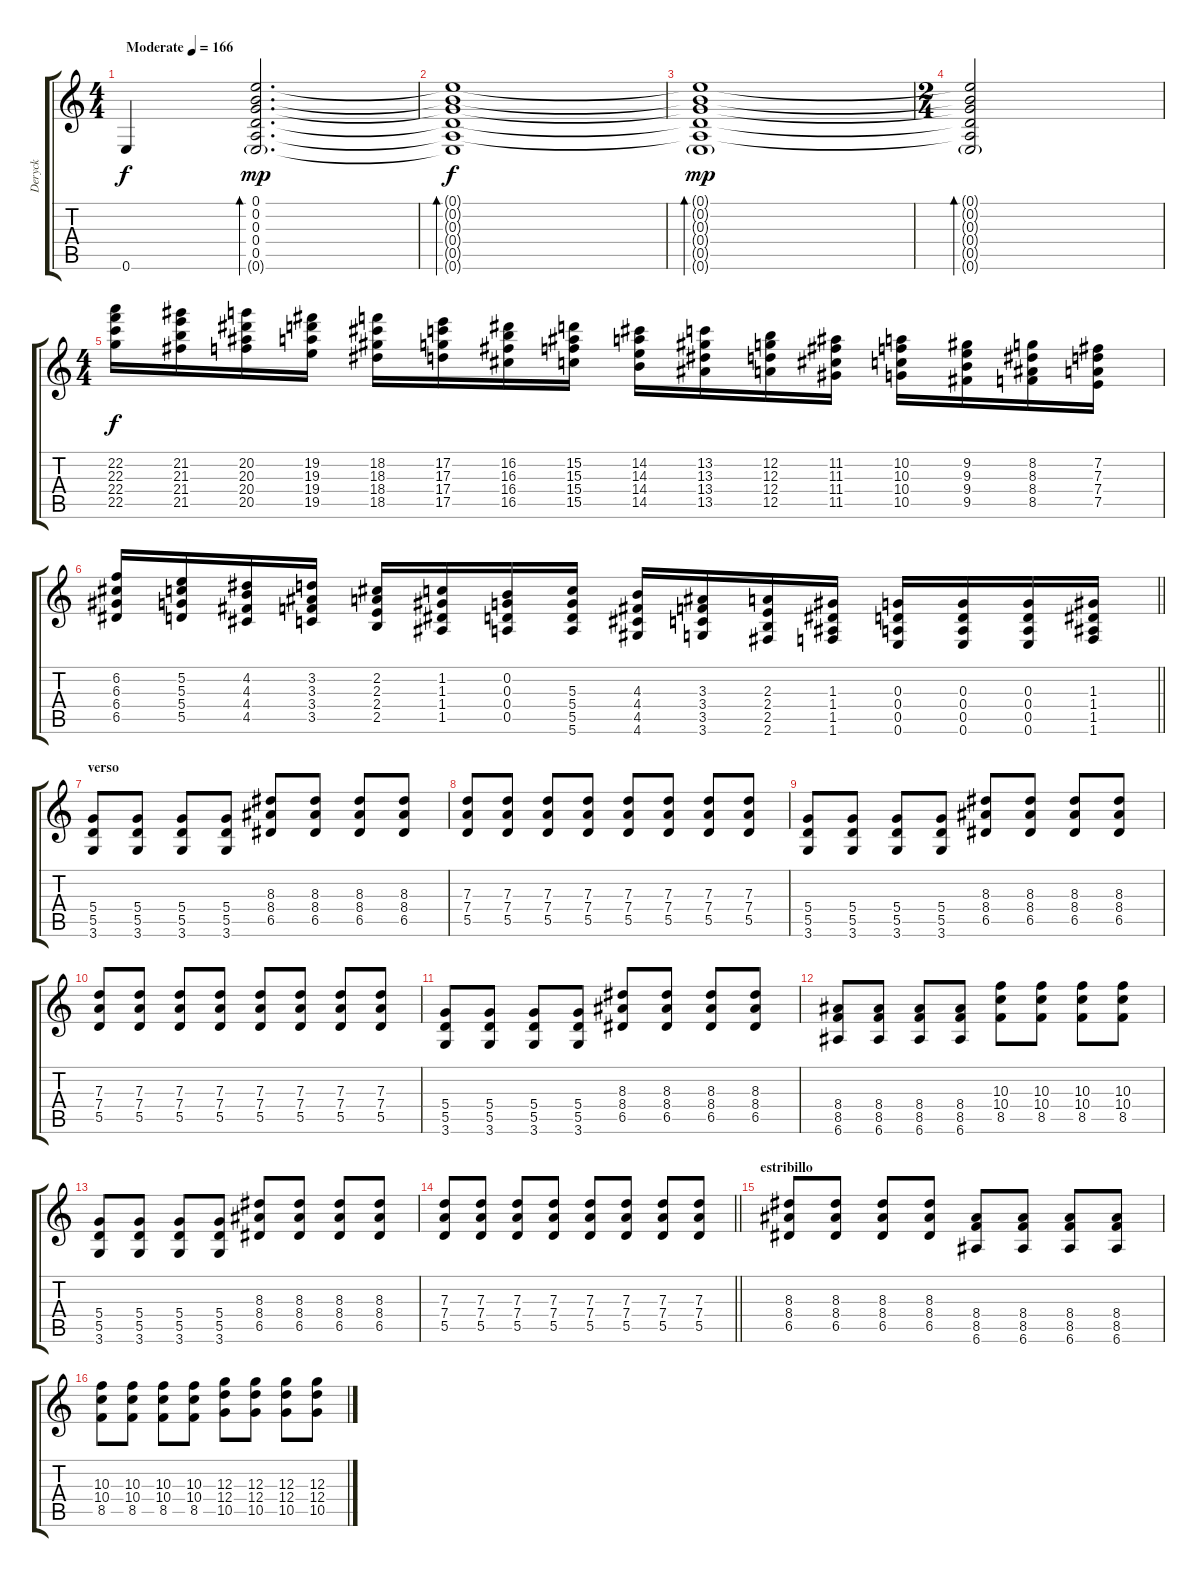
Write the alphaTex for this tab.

\track ("Deryck" "Deryck") {instrument overdrivenguitar}
\staff {score tabs}
\tuning (E4 B3 G3 D3 A2 E2) {hide}
\ts (4 4)
\tempo (166 "Moderate")
\clef g2
\ks c
0.6.4{dy f instrument overdrivenguitar} (0.1 0.2 0.3 0.4 0.5 0.6{g}).2{d bd 240 dy mp} |
(0.1{t} 0.2{t} 0.3{t} 0.4{t} 0.5{t} 0.6{t}).1{bd 240 dy f} |
(0.1{t} 0.2{t} 0.3{t} 0.4{t} 0.5{t} 0.6{g}).1{bd 240 dy mp} |
\ts (2 4)
(0.1{t} 0.2{t} 0.3{t} 0.4{t} 0.5{t} 0.6{g}).2{bd 240} |
\ts (4 4)
(22.2 22.3 22.4 22.5).16{dy f} (21.2 21.3 21.4 21.5).16 (20.2 20.3 20.4 20.5).16 (19.2 19.3 19.4 19.5).16 (18.2 18.3 18.4 18.5).16 (17.2 17.3 17.4 17.5).16 (16.2 16.3 16.4 16.5).16 (15.2 15.3 15.4 15.5).16 (14.2 14.3 14.4 14.5).16 (13.2 13.3 13.4 13.5).16 (12.2 12.3 12.4 12.5).16 (11.2 11.3 11.4 11.5).16 (10.2 10.3 10.4 10.5).16 (9.2 9.3 9.4 9.5).16 (8.2 8.3 8.4 8.5).16 (7.2 7.3 7.4 7.5).16 |
\barLineRight lightlight
(6.2 6.3 6.4 6.5).16 (5.2 5.3 5.4 5.5).16 (4.2 4.3 4.4 4.5).16 (3.2 3.3 3.4 3.5).16 (2.2 2.3 2.4 2.5).16 (1.2 1.3 1.4 1.5).16 (0.2 0.3 0.4 0.5).16 (5.3 5.4 5.5 5.6).16 (4.3 4.4 4.5 4.6).16 (3.3 3.4 3.5 3.6).16 (2.3 2.4 2.5 2.6).16 (1.3 1.4 1.5 1.6).16 (0.3 0.4 0.5 0.6).16 (0.3 0.4 0.5 0.6).16 (0.3 0.4 0.5 0.6).16 (1.3 1.4 1.5 1.6).16 |
\section ("" "verso")
(5.4 5.5 3.6).8 (5.4 5.5 3.6).8 (5.4 5.5 3.6).8 (5.4 5.5 3.6).8 (8.3 8.4 6.5).8 (8.3 8.4 6.5).8 (8.3 8.4 6.5).8 (8.3 8.4 6.5).8 |
(7.3 7.4 5.5).8 (7.3 7.4 5.5).8 (7.3 7.4 5.5).8 (7.3 7.4 5.5).8 (7.3 7.4 5.5).8 (7.3 7.4 5.5).8 (7.3 7.4 5.5).8 (7.3 7.4 5.5).8 |
(5.4 5.5 3.6).8 (5.4 5.5 3.6).8 (5.4 5.5 3.6).8 (5.4 5.5 3.6).8 (8.3 8.4 6.5).8 (8.3 8.4 6.5).8 (8.3 8.4 6.5).8 (8.3 8.4 6.5).8 |
(7.3 7.4 5.5).8 (7.3 7.4 5.5).8 (7.3 7.4 5.5).8 (7.3 7.4 5.5).8 (7.3 7.4 5.5).8 (7.3 7.4 5.5).8 (7.3 7.4 5.5).8 (7.3 7.4 5.5).8 |
(5.4 5.5 3.6).8 (5.4 5.5 3.6).8 (5.4 5.5 3.6).8 (5.4 5.5 3.6).8 (8.3 8.4 6.5).8 (8.3 8.4 6.5).8 (8.3 8.4 6.5).8 (8.3 8.4 6.5).8 |
(8.4 8.5 6.6).8 (8.4 8.5 6.6).8 (8.4 8.5 6.6).8 (8.4 8.5 6.6).8 (10.3 10.4 8.5).8 (10.3 10.4 8.5).8 (10.3 10.4 8.5).8 (10.3 10.4 8.5).8 |
(5.4 5.5 3.6).8 (5.4 5.5 3.6).8 (5.4 5.5 3.6).8 (5.4 5.5 3.6).8 (8.3 8.4 6.5).8 (8.3 8.4 6.5).8 (8.3 8.4 6.5).8 (8.3 8.4 6.5).8 |
\barLineRight lightlight
(7.3 7.4 5.5).8 (7.3 7.4 5.5).8 (7.3 7.4 5.5).8 (7.3 7.4 5.5).8 (7.3 7.4 5.5).8 (7.3 7.4 5.5).8 (7.3 7.4 5.5).8 (7.3 7.4 5.5).8 |
\section ("" "estribillo")
(8.3 8.4 6.5).8 (8.3 8.4 6.5).8 (8.3 8.4 6.5).8 (8.3 8.4 6.5).8 (8.4 8.5 6.6).8 (8.4 8.5 6.6).8 (8.4 8.5 6.6).8 (8.4 8.5 6.6).8 |
(10.3 10.4 8.5).8 (10.3 10.4 8.5).8 (10.3 10.4 8.5).8 (10.3 10.4 8.5).8 (12.3 12.4 10.5).8 (12.3 12.4 10.5).8 (12.3 12.4 10.5).8 (12.3 12.4 10.5).8
